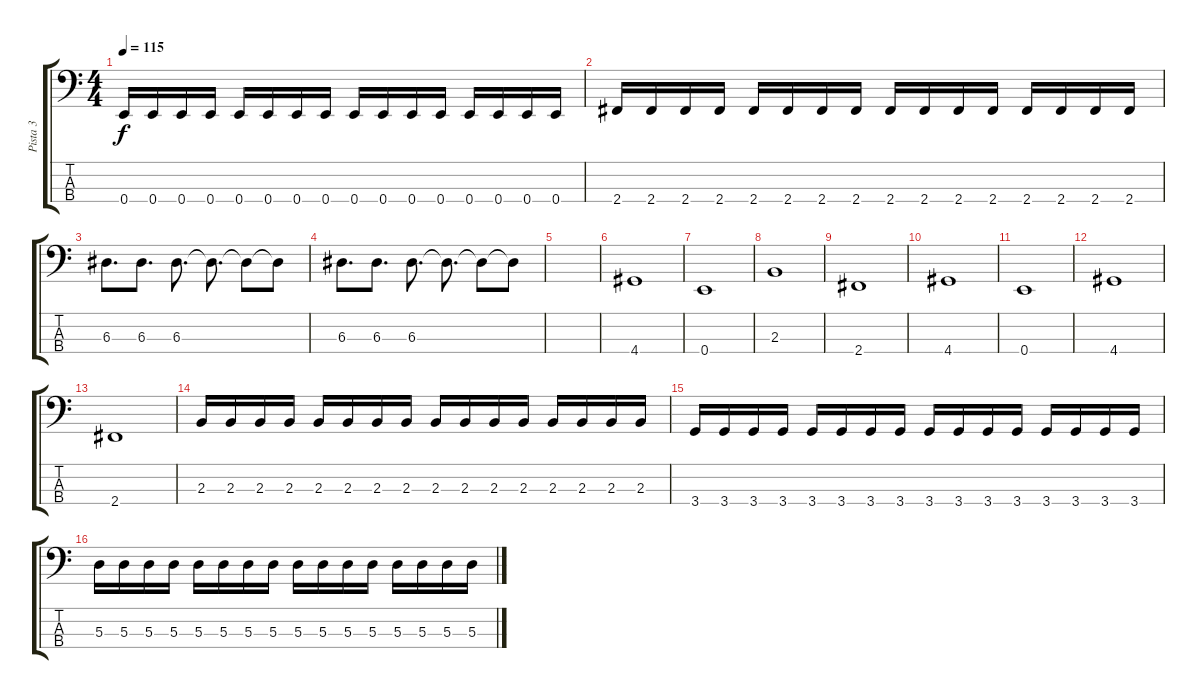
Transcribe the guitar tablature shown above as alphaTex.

\track ("Pista 3" "Pista 3") {instrument electricbassfinger}
\staff {score tabs}
\tuning (G2 D2 A1 E1) {hide}
\ts (4 4)
\tempo 115
\clef f4
\ks c
0.4.16{dy f} 0.4.16 0.4.16 0.4.16 0.4.16 0.4.16 0.4.16 0.4.16 0.4.16 0.4.16 0.4.16 0.4.16 0.4.16 0.4.16 0.4.16 0.4.16 |
2.4.16 2.4.16 2.4.16 2.4.16 2.4.16 2.4.16 2.4.16 2.4.16 2.4.16 2.4.16 2.4.16 2.4.16 2.4.16 2.4.16 2.4.16 2.4.16 |
6.3.8{d} 6.3.8{d} 6.3.8{d} 6.3{t}.8{d} 6.3{t}.8 6.3{t}.8 |
6.3.8{d} 6.3.8{d} 6.3.8{d} 6.3{t}.8{d} 6.3{t}.8 6.3{t}.8 |
|
4.4.1 |
0.4.1 |
2.3.1 |
2.4.1 |
4.4.1 |
0.4.1 |
4.4.1 |
2.4.1 |
2.3.16 2.3.16 2.3.16 2.3.16 2.3.16 2.3.16 2.3.16 2.3.16 2.3.16 2.3.16 2.3.16 2.3.16 2.3.16 2.3.16 2.3.16 2.3.16 |
3.4.16 3.4.16 3.4.16 3.4.16 3.4.16 3.4.16 3.4.16 3.4.16 3.4.16 3.4.16 3.4.16 3.4.16 3.4.16 3.4.16 3.4.16 3.4.16 |
5.3.16 5.3.16 5.3.16 5.3.16 5.3.16 5.3.16 5.3.16 5.3.16 5.3.16 5.3.16 5.3.16 5.3.16 5.3.16 5.3.16 5.3.16 5.3.16
